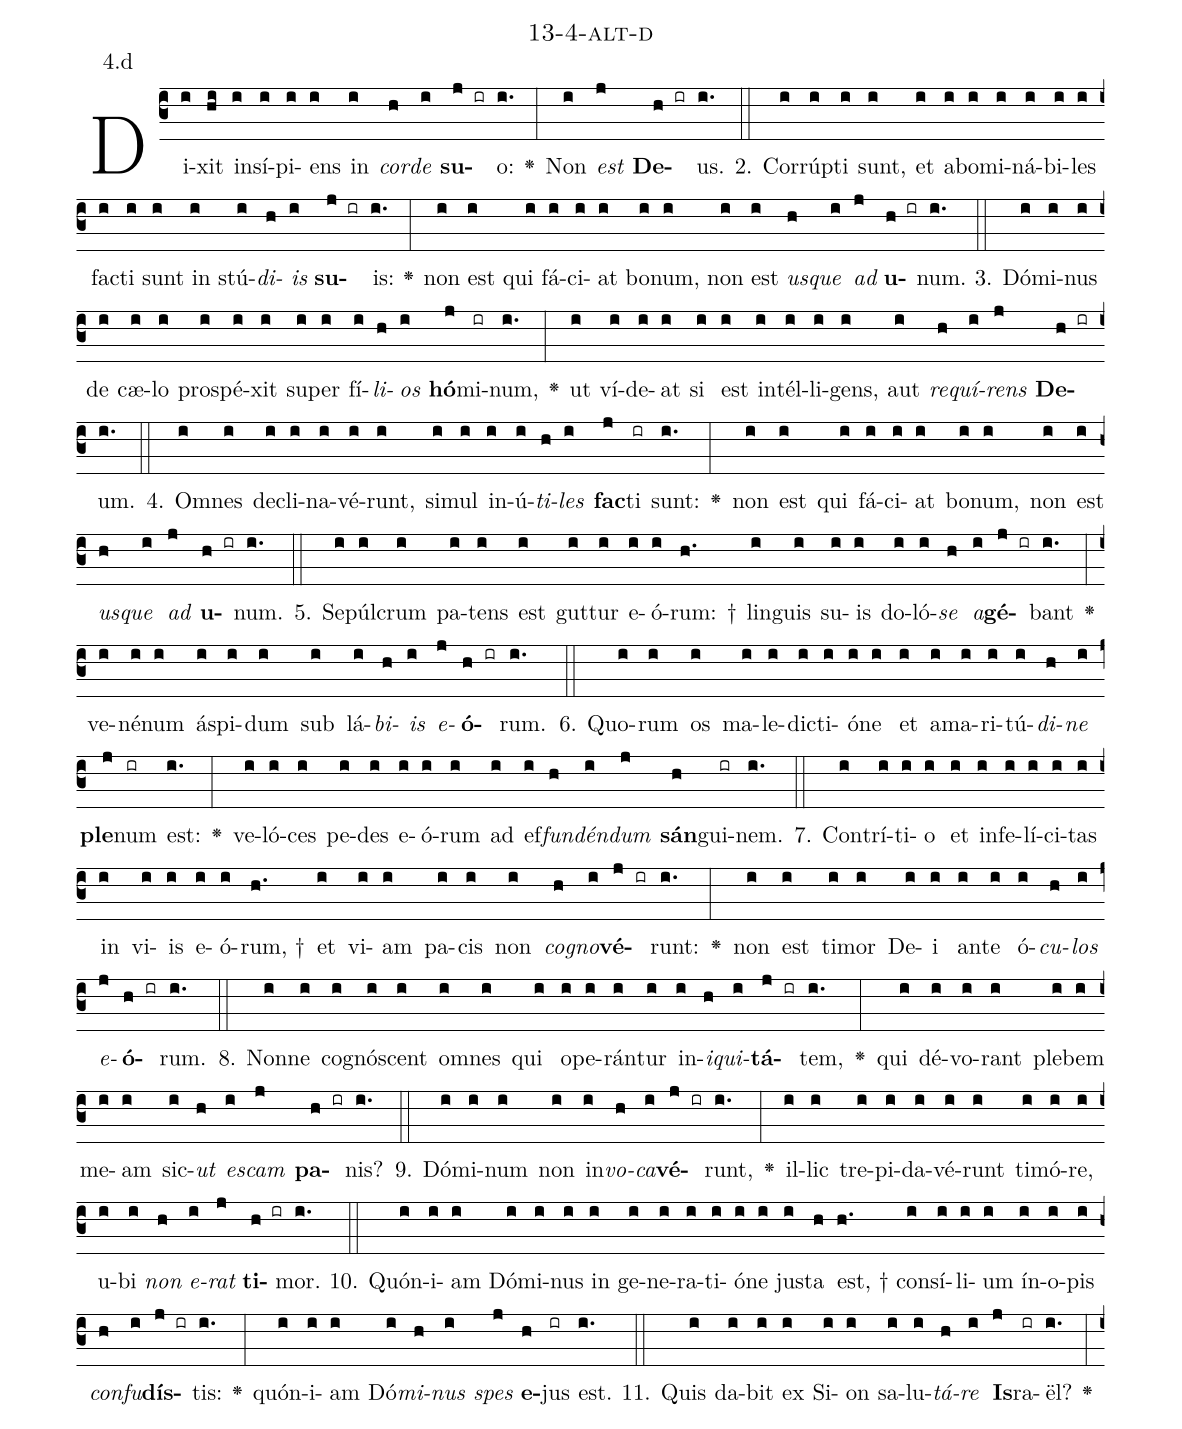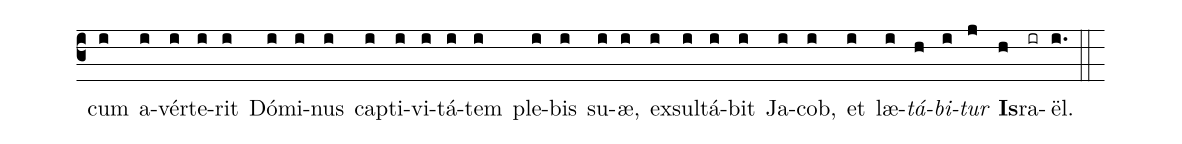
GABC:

name: 13-4-alt-d;
annotation: 4.d;
%%
(c3)Di(i)xit(hi) in(i)sí(i)pi(i)ens(i) in(i) <i>cor</i>(h)<i>de</i>(i) <b>su</b>(j ir)o:(i.) <v>\greheightstar</v>(:) Non(i) <i>est</i>(j) <b>De</b>(h ir)us.(i.) (::)
2. Cor(i)rúp(i)ti(i) sunt,(i) et(i) ab(i)o(i)mi(i)ná(i)bi(i)les(i) fac(i)ti(i) sunt(i) in(i) stú(i)<i>di</i>(h)<i>is</i>(i) <b>su</b>(j ir)is:(i.) <v>\greheightstar</v>(:) non(i) est(i) qui(i) fá(i)ci(i)at(i) bo(i)num,(i) non(i) est(i) <i>us</i>(h)<i>que</i>(i) <i>ad</i>(j) <b>u</b>(h ir)num.(i.) (::)
3. Dó(i)mi(i)nus(i) de(i) cæ(i)lo(i) pro(i)spé(i)xit(i) su(i)per(i) fí(i)<i>li</i>(h)<i>os</i>(i) <b>hó</b>(j)mi(ir)num,(i.) <v>\greheightstar</v>(:) ut(i) ví(i)de(i)at(i) si(i) est(i) in(i)tél(i)li(i)gens,(i) aut(i) <i>re</i>(h)<i>quí</i>(i)<i>rens</i>(j) <b>De</b>(h ir)um.(i.) (::)
4. Om(i)nes(i) de(i)cli(i)na(i)vé(i)runt,(i) si(i)mul(i) in(i)ú(i)<i>ti</i>(h)<i>les</i>(i) <b>fac</b>(j)ti(ir) sunt:(i.) <v>\greheightstar</v>(:) non(i) est(i) qui(i) fá(i)ci(i)at(i) bo(i)num,(i) non(i) est(i) <i>us</i>(h)<i>que</i>(i) <i>ad</i>(j) <b>u</b>(h ir)num.(i.) (::)
5. Se(i)púl(i)crum(i) pa(i)tens(i) est(i) gut(i)tur(i) e(i)ó(i)rum: †(h.) lin(i)guis(i) su(i)is(i) do(i)ló(i)<i>se</i>(h) <i>a</i>(i)<b>gé</b>(j ir)bant(i.) <v>\greheightstar</v>(:) ve(i)né(i)num(i) ás(i)pi(i)dum(i) sub(i) lá(i)<i>bi</i>(h)<i>is</i>(i) <i>e</i>(j)<b>ó</b>(h ir)rum.(i.) (::)
6. Quo(i)rum(i) os(i) ma(i)le(i)dic(i)ti(i)ó(i)ne(i) et(i) a(i)ma(i)ri(i)tú(i)<i>di</i>(h)<i>ne</i>(i) <b>ple</b>(j)num(ir) est:(i.) <v>\greheightstar</v>(:) ve(i)ló(i)ces(i) pe(i)des(i) e(i)ó(i)rum(i) ad(i) ef(i)<i>fun</i>(h)<i>dén</i>(i)<i>dum</i>(j) <b>sán</b>(h)gui(ir)nem.(i.) (::)
7. Con(i)trí(i)ti(i)o(i) et(i) in(i)fe(i)lí(i)ci(i)tas(i) in(i) vi(i)is(i) e(i)ó(i)rum, †(h.) et(i) vi(i)am(i) pa(i)cis(i) non(i) <i>co</i>(h)<i>gno</i>(i)<b>vé</b>(j ir)runt:(i.) <v>\greheightstar</v>(:) non(i) est(i) ti(i)mor(i) De(i)i(i) an(i)te(i) ó(i)<i>cu</i>(h)<i>los</i>(i) <i>e</i>(j)<b>ó</b>(h ir)rum.(i.) (::)
8. Non(i)ne(i) co(i)gnó(i)scent(i) om(i)nes(i) qui(i) o(i)pe(i)rán(i)tur(i) in(i)<i>i</i>(h)<i>qui</i>(i)<b>tá</b>(j ir)tem,(i.) <v>\greheightstar</v>(:) qui(i) dé(i)vo(i)rant(i) ple(i)bem(i) me(i)am(i) sic(i)<i>ut</i>(h) <i>es</i>(i)<i>cam</i>(j) <b>pa</b>(h ir)nis?(i.) (::)
9. Dó(i)mi(i)num(i) non(i) in(i)<i>vo</i>(h)<i>ca</i>(i)<b>vé</b>(j ir)runt,(i.) <v>\greheightstar</v>(:) il(i)lic(i) tre(i)pi(i)da(i)vé(i)runt(i) ti(i)mó(i)re,(i) u(i)bi(i) <i>non</i>(h) <i>e</i>(i)<i>rat</i>(j) <b>ti</b>(h ir)mor.(i.) (::)
10. Quón(i)i(i)am(i) Dó(i)mi(i)nus(i) in(i) ge(i)ne(i)ra(i)ti(i)ó(i)ne(i) jus(i)ta(h) est, †(h.) con(i)sí(i)li(i)um(i) ín(i)o(i)pis(i) <i>con</i>(h)<i>fu</i>(i)<b>dís</b>(j ir)tis:(i.) <v>\greheightstar</v>(:) quón(i)i(i)am(i) Dó(i)<i>mi</i>(h)<i>nus</i>(i) <i>spes</i>(j) <b>e</b>(h)jus(ir) est.(i.) (::)
11. Quis(i) da(i)bit(i) ex(i) Si(i)on(i) sa(i)lu(i)<i>tá</i>(h)<i>re</i>(i) <b>Is</b>(j)ra(ir)ël?(i.) <v>\greheightstar</v>(:) cum(i) a(i)vér(i)te(i)rit(i) Dó(i)mi(i)nus(i) cap(i)ti(i)vi(i)tá(i)tem(i) ple(i)bis(i) su(i)æ,(i) ex(i)sul(i)tá(i)bit(i) Ja(i)cob,(i) et(i) læ(i)<i>tá</i>(h)<i>bi</i>(i)<i>tur</i>(j) <b>Is</b>(h)ra(ir)ël.(i.) (::)
